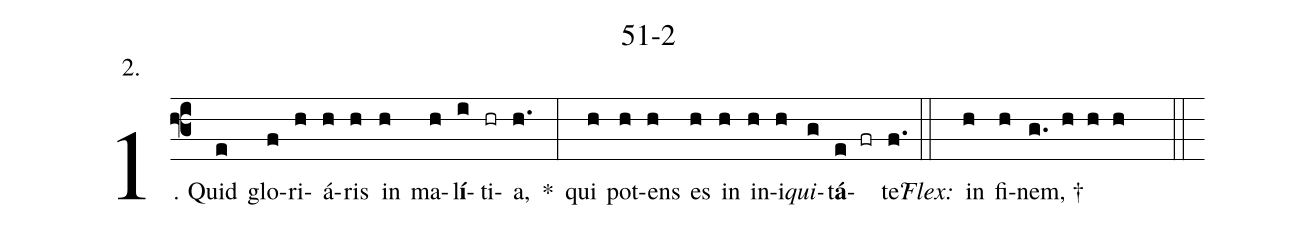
name: 51-2;
annotation: 2.;
%%
(f3)1. Quid(e) glo(f)ri(h)á(h)ris(h) in(h) ma(h)l<b>í</b>(i)ti(hr)a,(h.) *(:) qui(h) pot(h)ens(h) es(h) in(h) in(h)i(h)<i>qui</i>(g)t<b>á</b>(e fr)te?(f.) (::)
<i>Flex:</i>()  in(h) fi(h)nem, †(g. h h h  ::)
